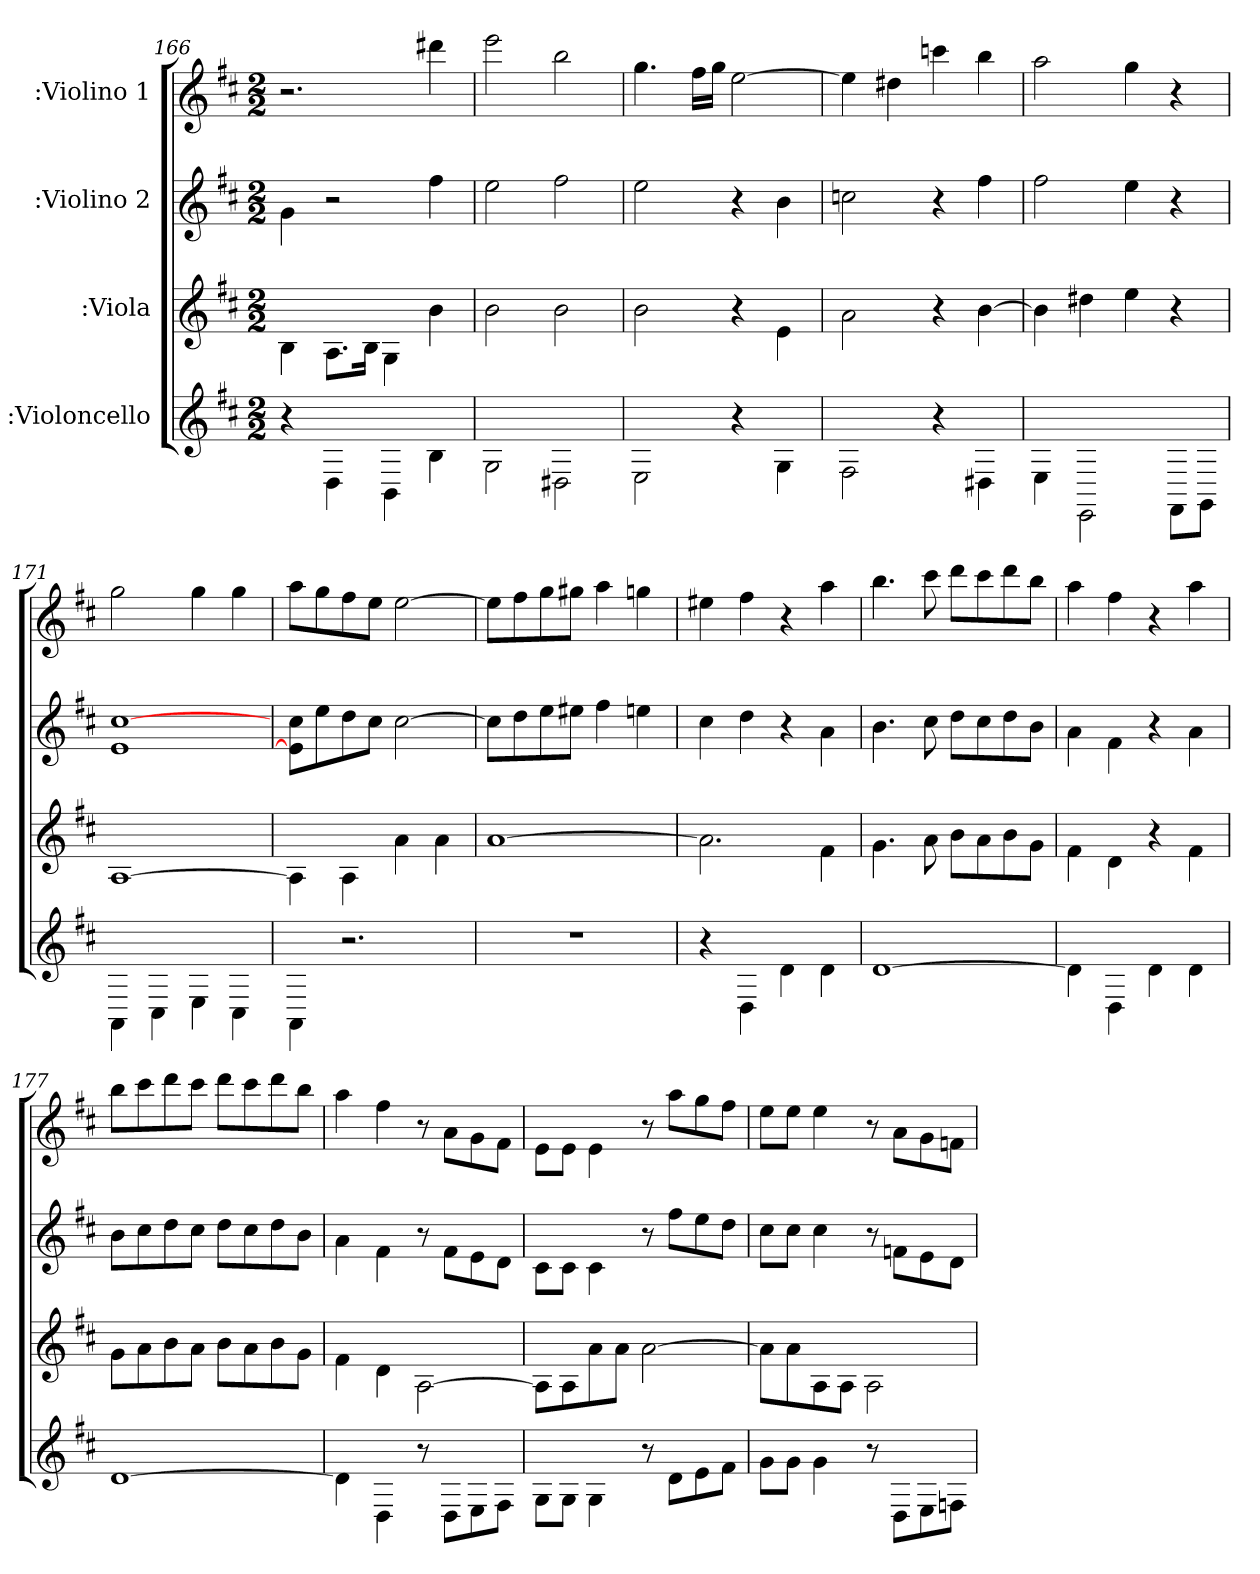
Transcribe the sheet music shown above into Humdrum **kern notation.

**kern	**kern	**kern	**kern
*part4	*part3	*part2	*part1
*staff4	*staff3	*staff2	*staff1
*I":Violoncello	*I":Viola	*I":Violino 2	*I":Violino 1
*k[f#c#]	*k[f#c#]	*k[f#c#]	*k[f#c#]
*D:	*D:	*D:	*D:
*M2/2	*M2/2	*M2/2	*M2/2
=166	=166	=166	=166
4r	4B\	4g\	2.r
4D\	8.A\L	2r	.
.	16B\Jk	.	.
4BB\	4G\	.	.
4B\	4b\	4ff#\	4ddd#X\
=167	=167	=167	=167
2G\	2b\	2ee\	2eee\
2D#X\	2b\	2ff#\	2bb\
=168	=168	=168	=168
2E\	2b\	2ee\	4.gg\
.	.	.	16ff#\LL
.	.	.	16gg\JJ
4r	4r	4r	[2ee\
4G\	4e\	4b\	.
=169	=169	=169	=169
2F#\	2a\	2ccn\	4ee\]
.	.	.	4dd#X\
4r	4r	4r	4cccn\
4D#X\	[4b\	4ff#\	4bb\
=170	=170	=170	=170
4E\	4b\]	2ff#\	2aa\
2EE\	4dd#X\	.	.
.	4ee\	4ee\	4gg\
8FF#\L	4r	4r	4r
8GG\J	.	.	.
=171	=171	=171	=171
4AA\	[1A\	[1cc#\ 1e\	2gg\
4C#\	.	.	.
4E\	.	.	4gg\
4C#\	.	.	4gg\
=172	=172	=172	=172
4AA\	4A\]	8cc#\ 8e\]L	8aa\L
.	.	8ee\	8gg\
2.r	4A\	8dd\	8ff#\
.	.	8cc#\J	8ee\J
.	4a\	[2cc#\	[2ee\
.	4a\	.	.
=173	=173	=173	=173
1r	[1a\	8cc#\L]	8ee\L]
.	.	8dd\	8ff#\
.	.	8ee\	8gg\
.	.	8ee#X\J	8gg#X\J
.	.	4ff#\	4aa\
.	.	4een\	4ggn\
=174	=174	=174	=174
4r	2.a\]	4cc#\	4ee#X\
4D\	.	4dd\	4ff#\
4d\	.	4r	4r
4d\	4f#\	4a\	4aa\
=175	=175	=175	=175
[1d\	4.g\	4.b\	4.bb\
.	8a\	8cc#\	8ccc#\
.	8b\L	8dd\L	8ddd\L
.	8a\	8cc#\	8ccc#\
.	8b\	8dd\	8ddd\
.	8g\J	8b\J	8bb\J
=176	=176	=176	=176
4d\]	4f#\	4a\	4aa\
4D\	4d\	4f#\	4ff#\
4d\	4r	4r	4r
4d\	4f#\	4a\	4aa\
=177	=177	=177	=177
[1d\	8g\L	8b\L	8bb\L
.	8a\	8cc#\	8ccc#\
.	8b\	8dd\	8ddd\
.	8a\J	8cc#\J	8ccc#\J
.	8b\L	8dd\L	8ddd\L
.	8a\	8cc#\	8ccc#\
.	8b\	8dd\	8ddd\
.	8g\J	8b\J	8bb\J
=178	=178	=178	=178
4d\]	4f#\	4a\	4aa\
4D\	4d\	4f#\	4ff#\
8r	[2A\	8r	8r
8D\L	.	8f#\L	8a\L
8E\	.	8e\	8g\
8F#\J	.	8d\J	8f#\J
=179	=179	=179	=179
8G\L	8A\L]	8c#\L	8e\L
8G\J	8A\	8c#\J	8e\J
4G\	8a\	4c#\	4e\
.	8a\J	.	.
8r	[2a\	8r	8r
8d\L	.	8ff#\L	8aa\L
8e\	.	8ee\	8gg\
8f#\J	.	8dd\J	8ff#\J
=180	=180	=180	=180
8g\L	8a\L]	8cc#\L	8ee\L
8g\J	8a\	8cc#\J	8ee\J
4g\	8A\	4cc#\	4ee\
.	8A\J	.	.
8r	2A\	8r	8r
8D\L	.	8fn\L	8a\L
8E\	.	8e\	8g\
8Fn\J	.	8d\J	8fn\J
=	=	=	=
*-	*-	*-	*-
